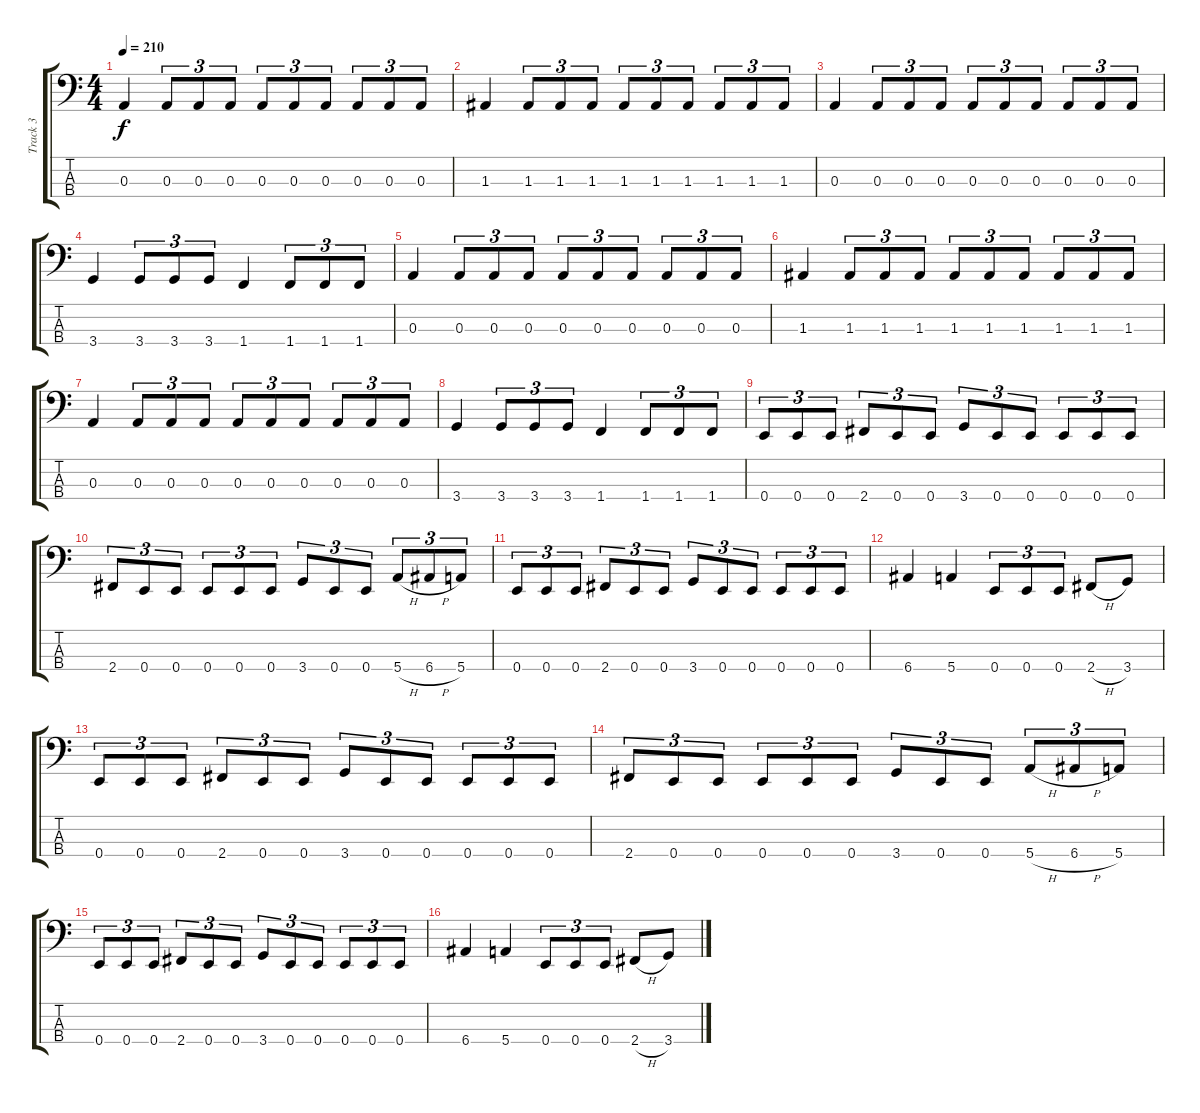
\track ("Track 3" "Track 3") {instrument electricbasspick}
\staff {score tabs}
\tuning (G2 D2 A1 E1) {hide}
\ts (4 4)
\tempo 210
\clef f4
\ks c
0.3.4{dy f} 0.3.8{tu (3 2)} 0.3.8{tu (3 2)} 0.3.8{tu (3 2)} 0.3.8{tu (3 2)} 0.3.8{tu (3 2)} 0.3.8{tu (3 2)} 0.3.8{tu (3 2)} 0.3.8{tu (3 2)} 0.3.8{tu (3 2)} |
1.3.4 1.3.8{tu (3 2)} 1.3.8{tu (3 2)} 1.3.8{tu (3 2)} 1.3.8{tu (3 2)} 1.3.8{tu (3 2)} 1.3.8{tu (3 2)} 1.3.8{tu (3 2)} 1.3.8{tu (3 2)} 1.3.8{tu (3 2)} |
0.3.4 0.3.8{tu (3 2)} 0.3.8{tu (3 2)} 0.3.8{tu (3 2)} 0.3.8{tu (3 2)} 0.3.8{tu (3 2)} 0.3.8{tu (3 2)} 0.3.8{tu (3 2)} 0.3.8{tu (3 2)} 0.3.8{tu (3 2)} |
3.4.4 3.4.8{tu (3 2)} 3.4.8{tu (3 2)} 3.4.8{tu (3 2)} 1.4.4 1.4.8{tu (3 2)} 1.4.8{tu (3 2)} 1.4.8{tu (3 2)} |
0.3.4 0.3.8{tu (3 2)} 0.3.8{tu (3 2)} 0.3.8{tu (3 2)} 0.3.8{tu (3 2)} 0.3.8{tu (3 2)} 0.3.8{tu (3 2)} 0.3.8{tu (3 2)} 0.3.8{tu (3 2)} 0.3.8{tu (3 2)} |
1.3.4 1.3.8{tu (3 2)} 1.3.8{tu (3 2)} 1.3.8{tu (3 2)} 1.3.8{tu (3 2)} 1.3.8{tu (3 2)} 1.3.8{tu (3 2)} 1.3.8{tu (3 2)} 1.3.8{tu (3 2)} 1.3.8{tu (3 2)} |
0.3.4 0.3.8{tu (3 2)} 0.3.8{tu (3 2)} 0.3.8{tu (3 2)} 0.3.8{tu (3 2)} 0.3.8{tu (3 2)} 0.3.8{tu (3 2)} 0.3.8{tu (3 2)} 0.3.8{tu (3 2)} 0.3.8{tu (3 2)} |
3.4.4 3.4.8{tu (3 2)} 3.4.8{tu (3 2)} 3.4.8{tu (3 2)} 1.4.4 1.4.8{tu (3 2)} 1.4.8{tu (3 2)} 1.4.8{tu (3 2)} |
0.4.8{tu (3 2)} 0.4.8{tu (3 2)} 0.4.8{tu (3 2)} 2.4.8{tu (3 2)} 0.4.8{tu (3 2)} 0.4.8{tu (3 2)} 3.4.8{tu (3 2)} 0.4.8{tu (3 2)} 0.4.8{tu (3 2)} 0.4.8{tu (3 2)} 0.4.8{tu (3 2)} 0.4.8{tu (3 2)} |
2.4.8{tu (3 2)} 0.4.8{tu (3 2)} 0.4.8{tu (3 2)} 0.4.8{tu (3 2)} 0.4.8{tu (3 2)} 0.4.8{tu (3 2)} 3.4.8{tu (3 2)} 0.4.8{tu (3 2)} 0.4.8{tu (3 2)} 5.4{h}.8{tu (3 2)} 6.4{h}.8{tu (3 2)} 5.4.8{tu (3 2)} |
0.4.8{tu (3 2)} 0.4.8{tu (3 2)} 0.4.8{tu (3 2)} 2.4.8{tu (3 2)} 0.4.8{tu (3 2)} 0.4.8{tu (3 2)} 3.4.8{tu (3 2)} 0.4.8{tu (3 2)} 0.4.8{tu (3 2)} 0.4.8{tu (3 2)} 0.4.8{tu (3 2)} 0.4.8{tu (3 2)} |
6.4.4 5.4.4 0.4.8{tu (3 2)} 0.4.8{tu (3 2)} 0.4.8{tu (3 2)} 2.4{h}.8 3.4.8 |
0.4.8{tu (3 2)} 0.4.8{tu (3 2)} 0.4.8{tu (3 2)} 2.4.8{tu (3 2)} 0.4.8{tu (3 2)} 0.4.8{tu (3 2)} 3.4.8{tu (3 2)} 0.4.8{tu (3 2)} 0.4.8{tu (3 2)} 0.4.8{tu (3 2)} 0.4.8{tu (3 2)} 0.4.8{tu (3 2)} |
2.4.8{tu (3 2)} 0.4.8{tu (3 2)} 0.4.8{tu (3 2)} 0.4.8{tu (3 2)} 0.4.8{tu (3 2)} 0.4.8{tu (3 2)} 3.4.8{tu (3 2)} 0.4.8{tu (3 2)} 0.4.8{tu (3 2)} 5.4{h}.8{tu (3 2)} 6.4{h}.8{tu (3 2)} 5.4.8{tu (3 2)} |
0.4.8{tu (3 2)} 0.4.8{tu (3 2)} 0.4.8{tu (3 2)} 2.4.8{tu (3 2)} 0.4.8{tu (3 2)} 0.4.8{tu (3 2)} 3.4.8{tu (3 2)} 0.4.8{tu (3 2)} 0.4.8{tu (3 2)} 0.4.8{tu (3 2)} 0.4.8{tu (3 2)} 0.4.8{tu (3 2)} |
6.4.4 5.4.4 0.4.8{tu (3 2)} 0.4.8{tu (3 2)} 0.4.8{tu (3 2)} 2.4{h}.8 3.4.8
